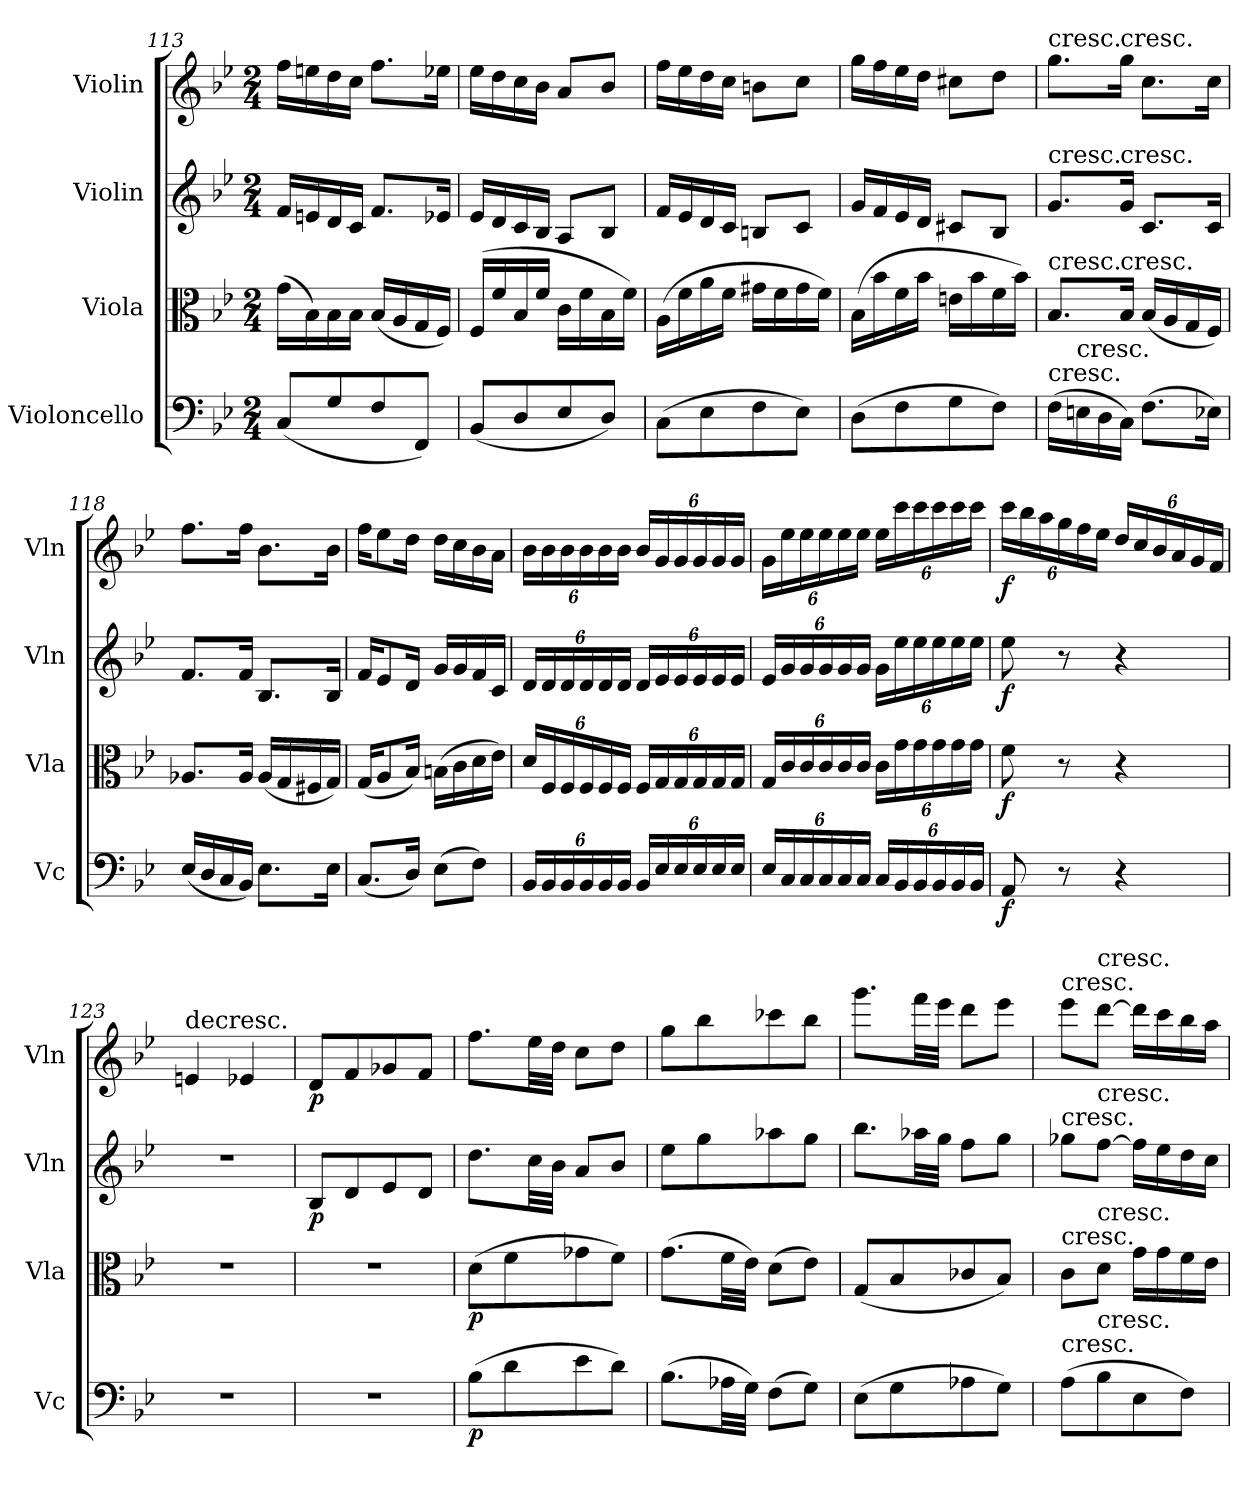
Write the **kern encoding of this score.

**kern	**dynam	**kern	**dynam	**kern	**dynam	**kern	**dynam
*part4	*part4	*part3	*part3	*part2	*part2	*part1	*part1
*staff4	*staff4	*staff3	*staff3	*staff2	*staff2	*staff1	*staff1
*I"Violoncello	*	*I"Viola	*	*I"Violin	*	*I"Violin	*
*I'Vc	*	*I'Vla	*	*I'Vln	*	*I'Vln	*
*clefF4	*	*clefC3	*	*clefG2	*	*clefG2	*
*k[b-e-]	*	*k[b-e-]	*	*k[b-e-]	*	*k[b-e-]	*
*B-:	*	*B-:	*	*B-:	*	*B-:	*
*M2/4	*	*M2/4	*	*M2/4	*	*M2/4	*
=113	=113	=113	=113	=113	=113	=113	=113
(8C/L	.	(16g\LL	.	16f/LL	.	16ff\LL	.
.	.	16B-\)	.	16en/	.	16een\	.
8G/	.	16B-\	.	16d/	.	16dd\	.
.	.	16B-\JJ	.	16c/JJ	.	16cc\JJ	.
8F/	.	(16B-/LL	.	8.f/L	.	8.ff\L	.
.	.	16A/	.	.	.	.	.
8FF/J)	.	16G/	.	.	.	.	.
.	.	16F/JJ)	.	16e-X/Jk	.	16ee-X\Jk	.
=114	=114	=114	=114	=114	=114	=114	=114
(8BB-/L	.	(16F/LL	.	16e-/LL	.	16ee-\LL	.
.	.	16f/	.	16d/	.	16dd\	.
8D/	.	16B-/	.	16c/	.	16cc\	.
.	.	16f/JJ	.	16B-/JJ	.	16b-\JJ	.
8E-/	.	16c\LL	.	8A/L	.	8a/L	.
.	.	16f\	.	.	.	.	.
8D/J)	.	16B-\	.	8B-/J	.	8b-/J	.
.	.	16f\JJ)	.	.	.	.	.
=115	=115	=115	=115	=115	=115	=115	=115
(8C\L	.	(16A\LL	.	16f/LL	.	16ff\LL	.
.	.	16f\	.	16e-/	.	16ee-\	.
8E-\	.	16a\	.	16d/	.	16dd\	.
.	.	16f\JJ	.	16c/JJ	.	16cc\JJ	.
8F\	.	16g#X\LL	.	8Bn/L	.	8bn\L	.
.	.	16f\	.	.	.	.	.
8E-\J)	.	16g#\	.	8c/J	.	8cc\J	.
.	.	16f\JJ)	.	.	.	.	.
=116	=116	=116	=116	=116	=116	=116	=116
(8D\L	.	(16B-\LL	.	16g/LL	.	16gg\LL	.
.	.	16b-\	.	16f/	.	16ff\	.
8F\	.	16f\	.	16e-/	.	16ee-\	.
.	.	16b-\JJ	.	16d/JJ	.	16dd\JJ	.
8G\	.	16en\LL	.	8c#X/L	.	8cc#X\L	.
.	.	16b-\	.	.	.	.	.
8F\J)	.	16f\	.	8B-/J	.	8dd\J	.
.	.	16b-\JJ)	.	.	.	.	.
=117	=117	=117	=117	=117	=117	=117	=117
!	!	!	!	!	!	!LO:TX:t=cresc.	!
!	!	!	!	!LO:TX:t=cresc.	!	!	!
!	!	!LO:TX:t=cresc.	!	!	!	!	!
!LO:TX:t=cresc.	!	!	!	!	!	!	!
(16F\LL	.	8.B-/L	.	8.g/L	.	8.gg\L	.
!LO:TX:t=cresc.	!	!	!	!	!	!	!
16En\	.	.	.	.	.	.	.
16D\	.	.	.	.	.	.	.
!	!	!	!	!	!	!LO:TX:t=cresc.	!
!	!	!	!	!LO:TX:t=cresc.	!	!	!
!	!	!LO:TX:t=cresc.	!	!	!	!	!
16C\JJ)	.	16B-/Jk	.	16g/Jk	.	16gg\Jk	.
(8.F\L	.	(16B-/LL	.	8.c/L	.	8.cc\L	.
.	.	16A/	.	.	.	.	.
.	.	16G/	.	.	.	.	.
16E-X\Jk)	.	16F/JJ)	.	16c/Jk	.	16cc\Jk	.
=118	=118	=118	=118	=118	=118	=118	=118
(16E-/LL	.	8.A-X/L	.	8.f/L	.	8.ff\L	.
16D/	.	.	.	.	.	.	.
16C/	.	.	.	.	.	.	.
16BB-/JJ)	.	16A-/Jk	.	16f/Jk	.	16ff\Jk	.
8.E-\L	.	(16A-/LL	.	8.B-/L	.	8.b-\L	.
.	.	16G/	.	.	.	.	.
.	.	16F#X/	.	.	.	.	.
16E-\Jk	.	16G/JJ)	.	16B-/Jk	.	16b-\Jk	.
=119	=119	=119	=119	=119	=119	=119	=119
(8.C/L	.	(16G/KL	.	16f/KL	.	16ff\KL	.
.	.	8A/	.	8e-/	.	8ee-\	.
16D/Jk)	.	16B-/Jk)	.	16d/Jk	.	16dd\Jk	.
(8E-\L	.	(16Bn\LL	.	16g/LL	.	16dd\LL	.
.	.	16c\	.	16g/	.	16cc\	.
8F\J)	.	16d\	.	16f/	.	16b-\	.
.	.	16e-\JJ)	.	16c/JJ	.	16a\JJ	.
=120	=120	=120	=120	=120	=120	=120	=120
24BB-/LL	.	24d/LL	.	24d/LL	.	24b-\LL	.
24BB-/	.	24F/	.	24d/	.	24b-\	.
24BB-/	.	24F/	.	24d/	.	24b-\	.
24BB-/	.	24F/	.	24d/	.	24b-\	.
24BB-/	.	24F/	.	24d/	.	24b-\	.
24BB-/JJ	.	24F/JJ	.	24d/JJ	.	24b-\JJ	.
24BB-/LL	.	24F/LL	.	24d/LL	.	24b-/LL	.
24E-/	.	24G/	.	24e-/	.	24g/	.
24E-/	.	24G/	.	24e-/	.	24g/	.
24E-/	.	24G/	.	24e-/	.	24g/	.
24E-/	.	24G/	.	24e-/	.	24g/	.
24E-/JJ	.	24G/JJ	.	24e-/JJ	.	24g/JJ	.
=121	=121	=121	=121	=121	=121	=121	=121
24E-/LL	.	24G/LL	.	24e-/LL	.	24g\LL	.
24C/	.	24c/	.	24g/	.	24ee-\	.
24C/	.	24c/	.	24g/	.	24ee-\	.
24C/	.	24c/	.	24g/	.	24ee-\	.
24C/	.	24c/	.	24g/	.	24ee-\	.
24C/JJ	.	24c/JJ	.	24g/JJ	.	24ee-\JJ	.
24C/LL	.	24c\LL	.	24g\LL	.	24ee-\LL	.
24BB-/	.	24g\	.	24ee-\	.	24ccc\	.
24BB-/	.	24g\	.	24ee-\	.	24ccc\	.
24BB-/	.	24g\	.	24ee-\	.	24ccc\	.
24BB-/	.	24g\	.	24ee-\	.	24ccc\	.
24BB-/JJ	.	24g\JJ	.	24ee-\JJ	.	24ccc\JJ	.
=122	=122	=122	=122	=122	=122	=122	=122
8AA/	f	8f\	f	8ee-\	f	24ccc\LL	f
.	.	.	.	.	.	24bb-\	.
.	.	.	.	.	.	24aa\	.
8r	.	8r	.	8r	.	24gg\	.
.	.	.	.	.	.	24ff\	.
.	.	.	.	.	.	24ee-\JJ	.
4r	.	4r	.	4r	.	24dd/LL	.
.	.	.	.	.	.	24cc/	.
.	.	.	.	.	.	24b-/	.
.	.	.	.	.	.	24a/	.
.	.	.	.	.	.	24g/	.
.	.	.	.	.	.	24f/JJ	.
=123	=123	=123	=123	=123	=123	=123	=123
!	!	!	!	!	!	!LO:TX:t=decresc.	!
2r	.	2r	.	2r	.	4en/	.
.	.	.	.	.	.	4e-X/	.
=124	=124	=124	=124	=124	=124	=124	=124
2r	.	2r	.	8B-/L	p	8d/L	p
.	.	.	.	8d/	.	8f/	.
.	.	.	.	8e-/	.	8g-X/	.
.	.	.	.	8d/J	.	8f/J	.
=125	=125	=125	=125	=125	=125	=125	=125
(8B-\L	p	(8d\L	p	8.dd\L	.	8.ff\L	.
8d\	.	8f\	.	.	.	.	.
.	.	.	.	32cc\LL	.	32ee-\LL	.
.	.	.	.	32b-\JJJ	.	32dd\JJJ	.
8e-\	.	8g-X\	.	8a/L	.	8cc\L	.
8d\J)	.	8f\J)	.	8b-/J	.	8dd\J	.
=126	=126	=126	=126	=126	=126	=126	=126
(8.B-\L	.	(8.g\L	.	8ee-\L	.	8gg\L	.
.	.	.	.	8gg\	.	8bb-\	.
32A-X\LL	.	32f\LL	.	.	.	.	.
32G\JJJ)	.	32e-\JJJ)	.	.	.	.	.
(8F\L	.	(8d\L	.	8aa-X\	.	8ccc-X\	.
8G\J)	.	8e-\J)	.	8gg\J	.	8bb-\J	.
=127	=127	=127	=127	=127	=127	=127	=127
(8E-\L	.	(8G/L	.	8.bb-\L	.	8.ggg\L	.
8G\	.	8B-/	.	.	.	.	.
.	.	.	.	32aa-X\LL	.	32fff\LL	.
.	.	.	.	32gg\JJJ	.	32eee-\JJJ	.
8A-X\	.	8c-X/	.	8ff\L	.	8ddd\L	.
8G\J)	.	8B-/J)	.	8gg\J	.	8eee-\J	.
=128	=128	=128	=128	=128	=128	=128	=128
!	!	!	!	!	!	!LO:TX:t=cresc.	!
!	!	!	!	!LO:TX:t=cresc.	!	!	!
!	!	!LO:TX:t=cresc.	!	!	!	!	!
!LO:TX:t=cresc.	!	!	!	!	!	!	!
(8A\L	.	8c\L	.	8gg-X\L	.	8eee-\L	.
!	!	!	!	!	!	!LO:TX:t=cresc.	!
!	!	!	!	!LO:TX:t=cresc.	!	!	!
!	!	!LO:TX:t=cresc.	!	!	!	!	!
!LO:TX:t=cresc.	!	!	!	!	!	!	!
8B-\	.	8d\J	.	[8ff\J	.	[8ddd\J	.
8E-\	.	16g\LL	.	16ff\LL]	.	16ddd\LL]	.
.	.	16g\	.	16ee-\	.	16ccc\	.
8F\J)	.	16f\	.	16dd\	.	16bb-\	.
.	.	16e-\JJ	.	16cc\JJ	.	16aa\JJ	.
=	=	=	=	=	=	=	=
*-	*-	*-	*-	*-	*-	*-	*-
